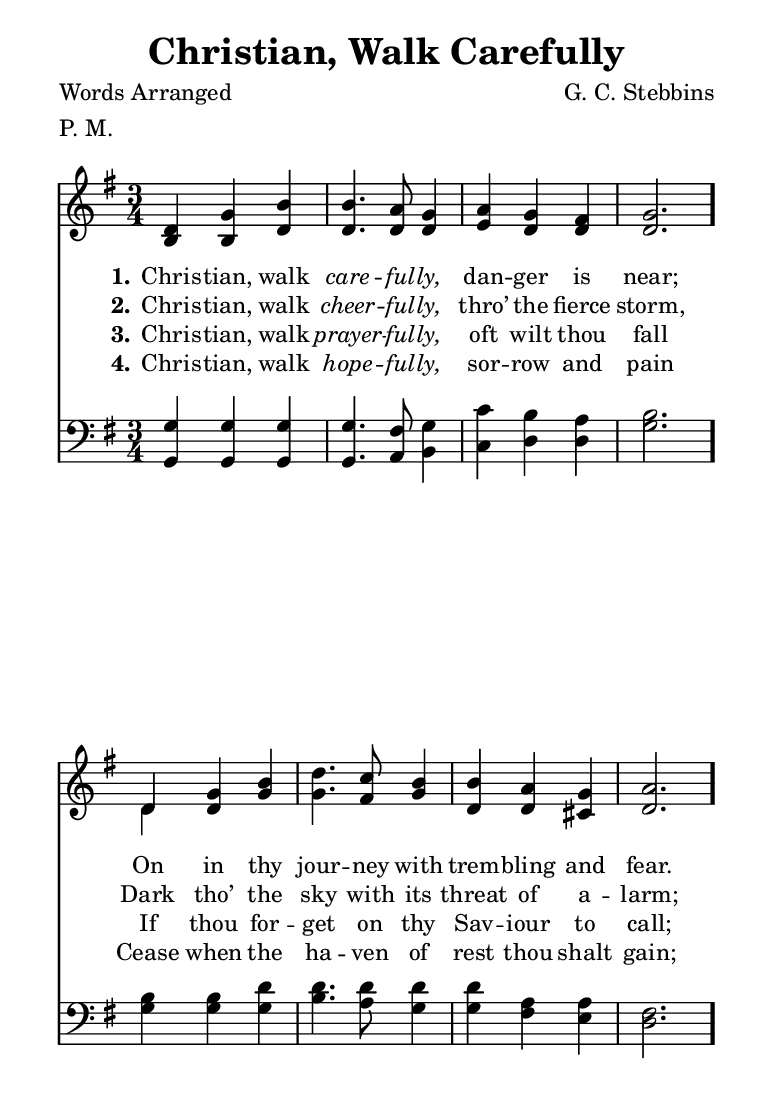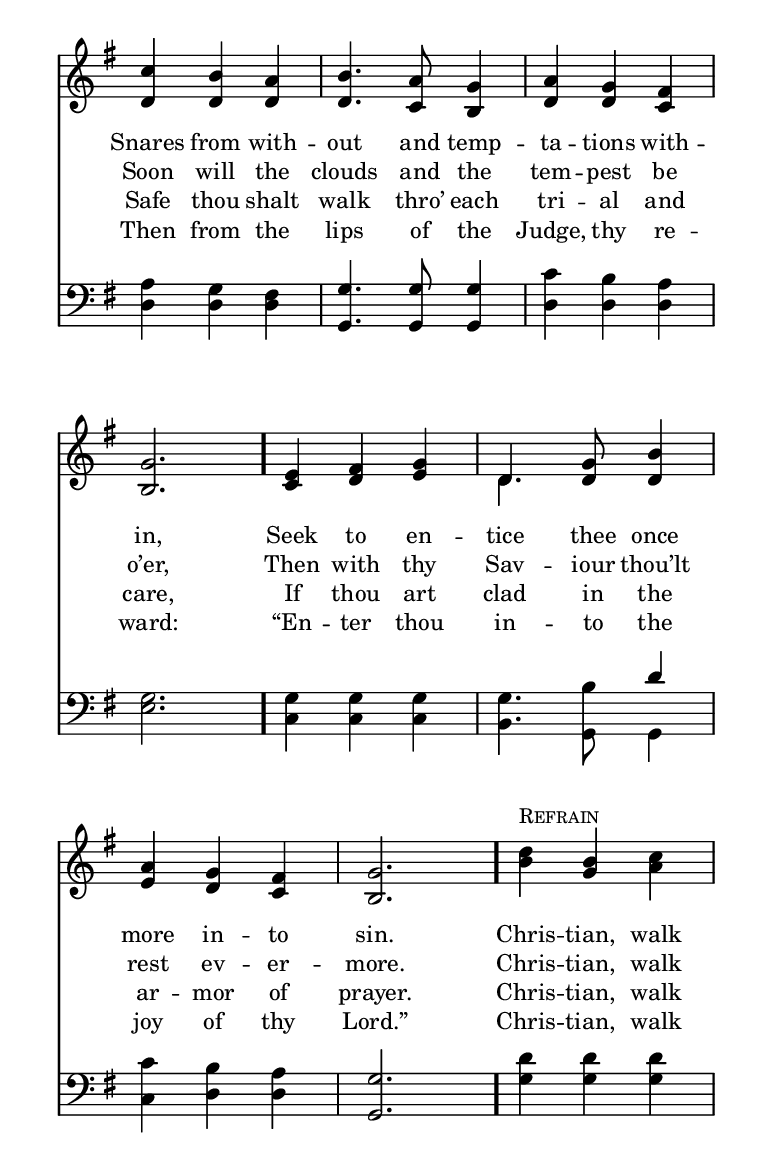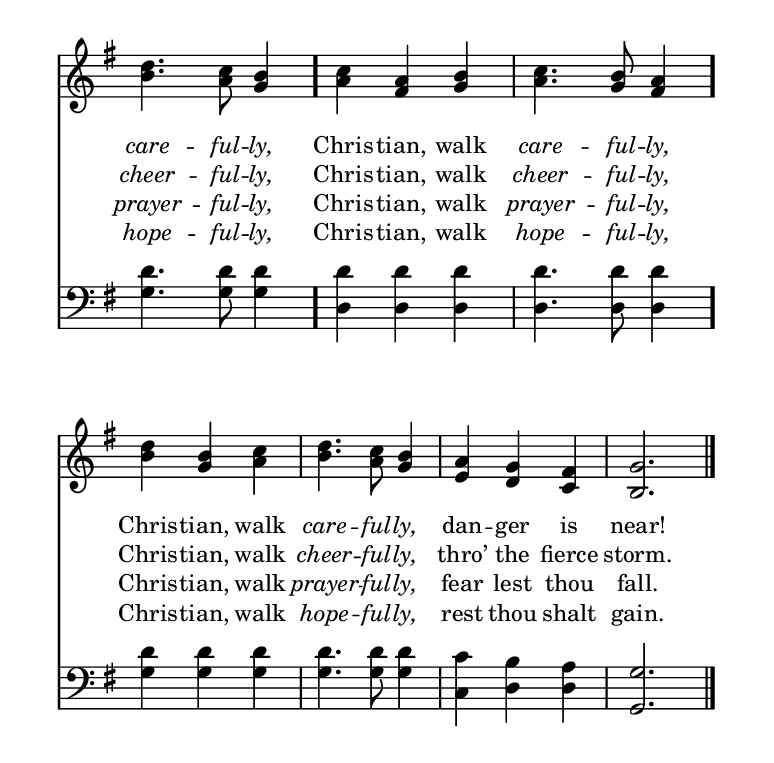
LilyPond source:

\include "common/global.ily"
\paper {
  \include "common/paper.ily"
}

\header{
  hymnnumber = "211"
  title = "Christian, Walk Carefully"
  tunename = ""
  meter = "P. M."
  poet = "Words Arranged"
  composer = "G. C. Stebbins"
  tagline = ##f
}

global = {
  \include "common/overrides.ily"
  \override Staff.TimeSignature.style = #'numbered
  \time 3/4
  \override Score.MetronomeMark.transparent = ##t % hide all fermata changes too
  \tempo 4=90
  \key g \major
  \autoBeamOff
}

patternA = { c4 c c | c4. c8 c4 | c c c | c2. }

notesSoprano = {
\global
\relative c' {

  \changePitch \patternA { d g b | b a g | a g fis | g }
  \changePitch \patternA { d g b | d c b | b a g | a }
  \changePitch \patternA { c b a | b a g | a g fis | g }
  \changePitch \patternA { e fis g | d g b | a g fis | g }

  << s^\markup { \small \caps "Refrain" }
  \changePitch \patternA { d' b c | d c b } >>
  \changePitch \patternA { c a b | c b a }
  \changePitch \patternA { d b c | d c b | a g fis | g }

  \bar "|."

}
}

notesAlto = {
\global
\relative e' {

  \changePitch \patternA { b b d | d d d | e d d | d }
  \changePitch \patternA { d d g | g fis g | d d cis | d }
  \changePitch \patternA { d d d | d c b | d d c | b }
  \changePitch \patternA { c d e | d d d | e d c | b }

  \changePitch \patternA { b' g a | b a g }
  \changePitch \patternA { a fis g | a g fis }
  \changePitch \patternA { b g a | b a g | e d c | b }

}
}

notesTenor = {
\global
\relative a {

  \changePitch \patternA { g g g | g fis g | c b a | b }
  \changePitch \patternA { b b d | d d d | d a a | fis }
  \changePitch \patternA { a g fis | g g g | c b a | g }
  \changePitch \patternA { g g g | g b d | c b a | g }

  \changePitch \patternA { d' d d | d d d }
  \changePitch \patternA { d d d | d d d }
  \changePitch \patternA { d d d | d d d | c b a | g }

}
}

notesBass = {
\global
\relative f, {

  \changePitch \patternA { g g g | g a b | c d d | g }
  \changePitch \patternA { g g g | b a g | g fis e | d }
  \changePitch \patternA { d d d | g, g g | d' d d | e }
  \changePitch \patternA { c c c | b g g | c d d | g, }

  \changePitch \patternA { g' g g | g g g }
  \changePitch \patternA { d d d | d d d }
  \changePitch \patternA { g g g | g g g | c, d d | g, }

}
}

RefrainA = \lyricmode {

Chris -- tian, walk \italicsOn care -- ful -- ly, \italicsOff \bar "."
Chris -- tian, walk \italicsOn care -- ful -- ly, \italicsOff \bar "."
Chris -- tian, walk \italicsOn care -- ful -- ly, \italicsOff dan -- ger is near! \bar "."

}

wordsA = \lyricmode {
\set stanza = "1."

Chris -- tian, walk \italicsOn care -- ful -- ly, \italicsOff dan -- ger is near; \bar "."
On in thy jour -- ney with trem -- bling and fear. \bar "."
Snares from with -- out and temp -- ta -- tions with -- in, \bar "."
Seek to en -- tice thee once more in -- to sin. \bar "."

\RefrainA

}

RefrainB = \lyricmode {

Chris -- tian, walk \italicsOn cheer -- ful -- ly, \italicsOff
Chris -- tian, walk \italicsOn cheer -- ful -- ly, \italicsOff
Chris -- tian, walk \italicsOn cheer -- ful -- ly, \italicsOff thro’ the fierce storm.

}

wordsB = \lyricmode {
\set stanza = "2."

Chris -- tian, walk \italicsOn cheer -- ful -- ly, \italicsOff thro’ the fierce storm,
Dark tho’ the sky with its threat of a -- larm;
Soon will the clouds and the tem -- pest be o’er,
Then with thy Sav -- iour thou’lt rest ev -- er -- more.

\RefrainB

}

RefrainC = \lyricmode {

Chris -- tian, walk \italicsOn prayer -- ful -- ly, \italicsOff
Chris -- tian, walk \italicsOn prayer -- ful -- ly, \italicsOff
Chris -- tian, walk \italicsOn prayer -- ful -- ly, \italicsOff fear lest thou fall.

}

wordsC = \lyricmode {
\set stanza = "3."

Chris -- tian, walk \italicsOn prayer -- ful -- ly, \italicsOff oft wilt thou fall
If thou for -- get on thy Sav -- iour to call;
Safe thou shalt walk thro’ each tri -- al and care,
If thou art clad in the ar -- mor of prayer.

\RefrainC

}

RefrainD = \lyricmode {

Chris -- tian, walk \italicsOn hope -- ful -- ly, \italicsOff
Chris -- tian, walk \italicsOn hope -- ful -- ly, \italicsOff
Chris -- tian, walk \italicsOn hope -- ful -- ly, \italicsOff rest thou shalt gain.

}

wordsD = \lyricmode {
\set stanza = "4."

Chris -- tian, walk \italicsOn hope -- ful -- ly, \italicsOff sor -- row and pain
Cease when the ha -- ven of rest thou shalt gain;
Then from the lips of the Judge, thy re -- ward:
“En -- ter thou in -- to the joy of thy Lord.”

\RefrainD

}

\score {
  \context ChoirStaff <<
    \context Staff = upper <<
      \set ChoirStaff.systemStartDelimiter = #'SystemStartBar
      \set ChoirStaff.printPartCombineTexts = ##f
      \partcombine #'(2 . 9) \notesSoprano \notesAlto
      \context NullVoice = sopranos { \voiceOne << \notesSoprano >> }
      \context NullVoice = altos { \voiceTwo << \notesAlto >> }
      \context Lyrics = one   \lyricsto sopranos \wordsA
      \context Lyrics = two   \lyricsto sopranos \wordsB
      \context Lyrics = three \lyricsto sopranos \wordsC
      \context Lyrics = four  \lyricsto sopranos \wordsD
    >>
    \context Staff = men <<
      \clef bass
      \set ChoirStaff.printPartCombineTexts = ##f
      \partcombine #'(2 . 9) \notesTenor \notesBass
      \context NullVoice = tenors { \voiceOne << \notesTenor >> }
      \context NullVoice = basses { \voiceTwo << \notesBass >> }
    >>
  >>
  \layout {
    \include "common/layout.ily"
  }
  \midi{
    \include "common/midi.ily"
  }
}

\version "2.19.49"  % necessary for upgrading to future LilyPond versions.

% vi:set et ts=2 sw=2 ai nocindent syntax=lilypond:
